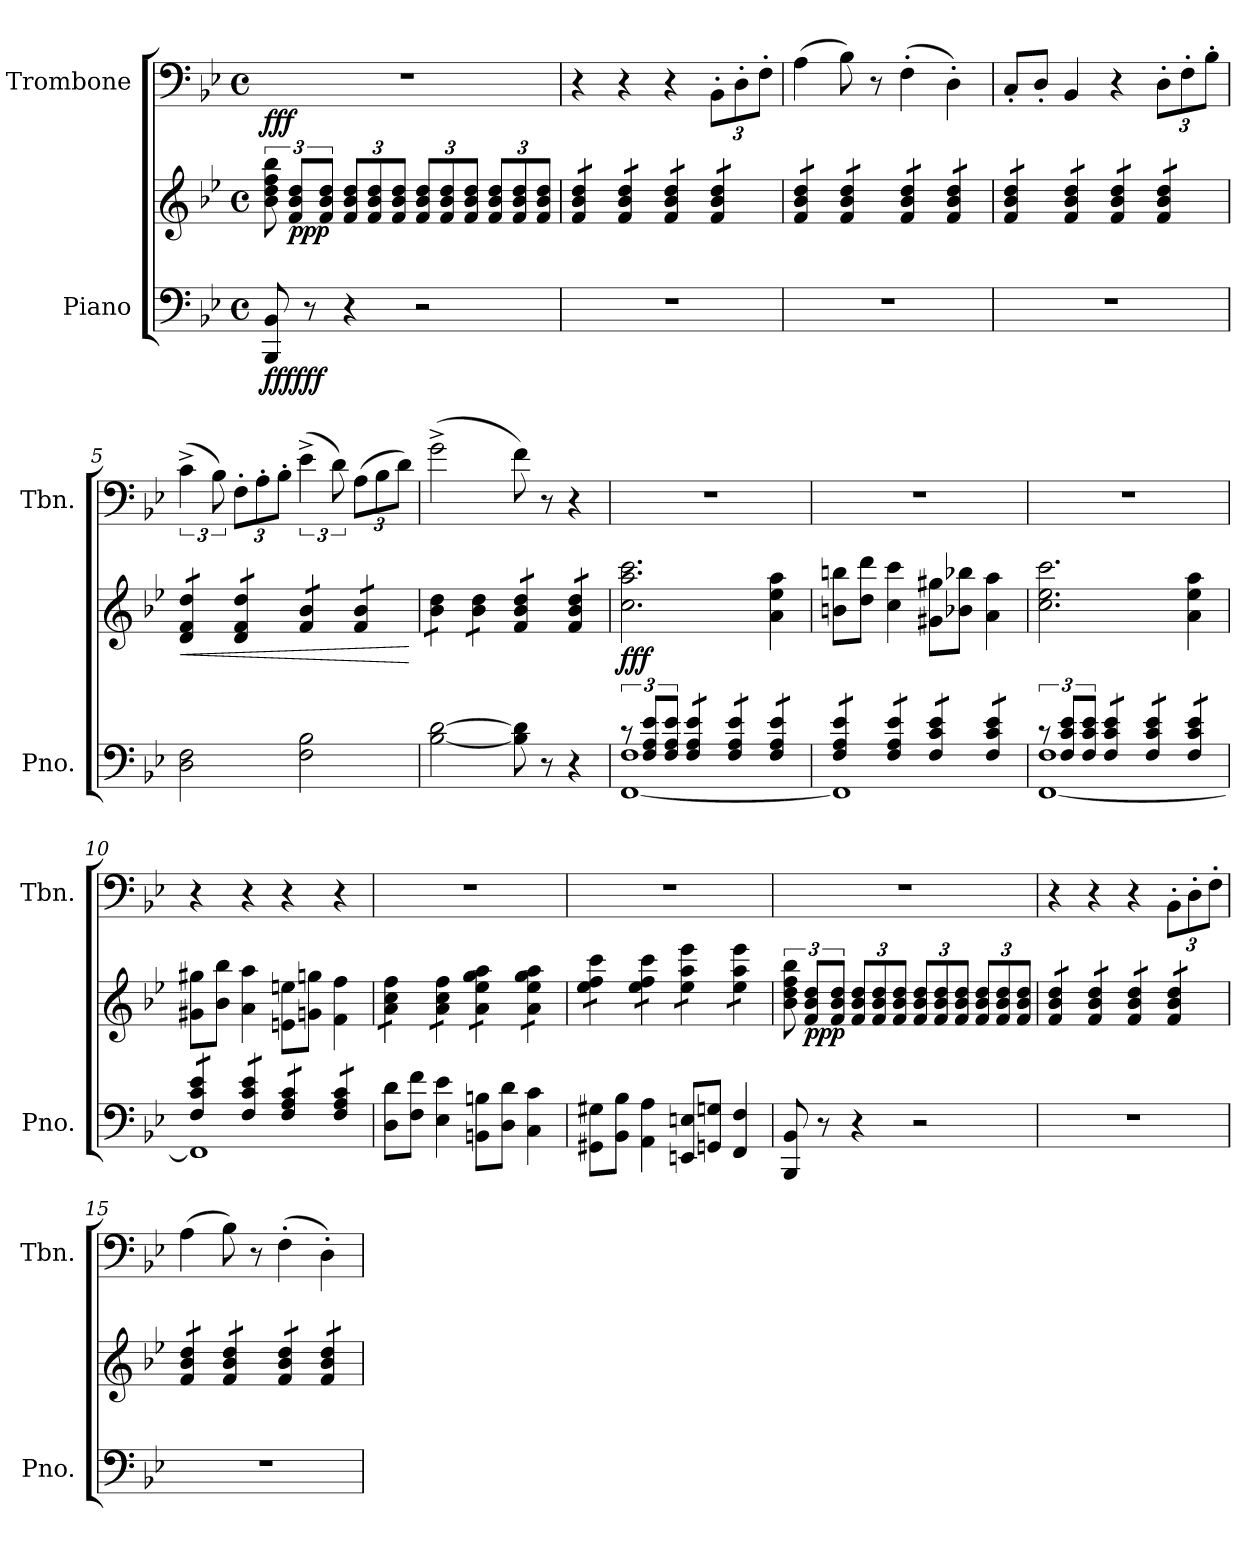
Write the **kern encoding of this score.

**kern	**kern	**dynam	**kern	**dynam
*part2	*part2	*part2	*part1	*part1
*staff3	*staff2	*staff2/3	*staff1	*staff1
*I"Piano	*	*	*I"Trombone	*
*I'Pno.	*	*	*I'Tbn.	*
*clefF4	*clefG2	*	*clefF4	*
*k[b-e-]	*k[b-e-]	*	*k[b-e-]	*
*M4/4	*M4/4	*	*M4/4	*
*met(c)	*met(c)	*	*met(c)	*
=1	=1	=1	=1	=1
!	!	!LO:DY:b=2	!	!
!	!	!LO:DY:n=1:b=2	!	!
!	!	!LO:DY:n=2:b	!	!
!	!	!LO:DY:n=3:b	!	!
!	!	!LO:DY:n=4:b	!	!
!	!	!LO:DY:n=5:b	!	!LO:DY:b
8BBB-/ 8BB-/	12b-\ 12dd\ 12ff\ 12bb-\	f f f f f f	1r	fff
!	!	!LO:DY:n=6:b	!	!
!	!	!LO:DY:n=7:b	!	!
!	!	!LO:DY:n=8:b	!	!
.	12f/ 12b-/ 12dd/L	p p p	.	.
8r	.	.	.	.
.	12f/ 12b-/ 12dd/J	.	.	.
*	*Xbrackettup	*	*	*
4r	12f/ 12b-/ 12dd/L	.	.	.
.	12f/ 12b-/ 12dd/	.	.	.
.	12f/ 12b-/ 12dd/J	.	.	.
2r	12f/ 12b-/ 12dd/L	.	.	.
.	12f/ 12b-/ 12dd/	.	.	.
.	12f/ 12b-/ 12dd/J	.	.	.
.	12f/ 12b-/ 12dd/L	.	.	.
.	12f/ 12b-/ 12dd/	.	.	.
.	12f/ 12b-/ 12dd/J	.	.	.
=2	=2	=2	=2	=2
*	*tremolo	*	*	*
1r	12f/ 12b-/ 12dd/L	.	4r	.
.	12f/ 12b-/ 12dd/	.	.	.
.	12f/ 12b-/ 12dd/J	.	.	.
.	12f/ 12b-/ 12dd/L	.	4r	.
.	12f/ 12b-/ 12dd/	.	.	.
.	12f/ 12b-/ 12dd/J	.	.	.
.	12f/ 12b-/ 12dd/L	.	4r	.
.	12f/ 12b-/ 12dd/	.	.	.
.	12f/ 12b-/ 12dd/J	.	.	.
*	*	*	*Xbrackettup	*
.	12f/ 12b-/ 12dd/L	.	12BB-'\L	.
.	12f/ 12b-/ 12dd/	.	12D'\	.
.	12f/ 12b-/ 12dd/J	.	12F'\J	.
=3	=3	=3	=3	=3
1r	12f/ 12b-/ 12dd/L	.	(>4A\	.
.	12f/ 12b-/ 12dd/	.	.	.
.	12f/ 12b-/ 12dd/J	.	.	.
.	12f/ 12b-/ 12dd/L	.	8B-\)	.
.	12f/ 12b-/ 12dd/	.	.	.
.	.	.	8r	.
.	12f/ 12b-/ 12dd/J	.	.	.
.	12f/ 12b-/ 12dd/L	.	(>4F'\	.
.	12f/ 12b-/ 12dd/	.	.	.
.	12f/ 12b-/ 12dd/J	.	.	.
.	12f/ 12b-/ 12dd/L	.	4D'\)	.
.	12f/ 12b-/ 12dd/	.	.	.
.	12f/ 12b-/ 12dd/J	.	.	.
=4	=4	=4	=4	=4
1r	12f/ 12b-/ 12dd/L	.	8C'/L	.
.	12f/ 12b-/ 12dd/	.	.	.
.	.	.	8D'/J	.
.	12f/ 12b-/ 12dd/J	.	.	.
.	12f/ 12b-/ 12dd/L	.	4BB-/	.
.	12f/ 12b-/ 12dd/	.	.	.
.	12f/ 12b-/ 12dd/J	.	.	.
.	12f/ 12b-/ 12dd/L	.	4r	.
.	12f/ 12b-/ 12dd/	.	.	.
.	12f/ 12b-/ 12dd/J	.	.	.
.	12f/ 12b-/ 12dd/L	.	12D'\L	.
.	12f/ 12b-/ 12dd/	.	12F'\	.
.	12f/ 12b-/ 12dd/J	.	12B-'\J	.
!!LO:LB:g=z
=5	=5	=5	=5	=5
!	!	!LO:HP:b	!	!
*	*	*	*brackettup	*
2D\ 2F\	12d/ 12f/ 12dd/L	<	(>6c^\	.
.	12d/ 12f/ 12dd/	.	.	.
.	12d/ 12f/ 12dd/J	.	12B-\)	.
*	*	*	*Xbrackettup	*
.	12d/ 12f/ 12dd/L	.	12F'\L	.
.	12d/ 12f/ 12dd/	.	12A'\	.
.	12d/ 12f/ 12dd/J	.	12B-'\J	.
*	*	*	*brackettup	*
2F\ 2B-\	12f/ 12b-/L	.	(>6e-^\	.
.	12f/ 12b-/	.	.	.
.	12f/ 12b-/J	.	12d\)	.
*	*	*	*Xbrackettup	*
.	12f/ 12b-/L	.	(>12A\L	.
.	12f/ 12b-/	.	12B-\	.
.	12f/ 12b-/J	.	12d\J)	.
.	.	[	.	.
=6	=6	=6	=6	=6
[2B-\ [2d\	12b-\ 12dd\L	.	(>2g^\	.
.	12b-\ 12dd\	.	.	.
.	12b-\ 12dd\J	.	.	.
.	12b-\ 12dd\L	.	.	.
.	12b-\ 12dd\	.	.	.
.	12b-\ 12dd\J	.	.	.
8B-\] 8d\]	12f/ 12b-/ 12dd/L	.	8f\)	.
.	12f/ 12b-/ 12dd/	.	.	.
8r	.	.	8r	.
.	12f/ 12b-/ 12dd/J	.	.	.
4r	12f/ 12b-/ 12dd/L	.	4r	.
.	12f/ 12b-/ 12dd/	.	.	.
.	12f/ 12b-/ 12dd/J	.	.	.
*	*Xtremolo	*	*	*
=7	=7	=7	=7	=7
*^	*	*	*	*
!	!	!	!LO:DY:b	!	!
!	!	!	!LO:DY:n=1:b	!	!
!	!	!	!LO:DY:n=2:b	!	!
12r	[1FF 1F	2.cc\ 2.aa\ 2.ccc\	f f f	1r	.
12F/ 12A/ 12e-/L	.	.	.	.	.
12F/ 12A/ 12e-/J	.	.	.	.	.
*tremolo	*	*	*	*	*
12F/ 12A/ 12e-/L	.	.	.	.	.
12F/ 12A/ 12e-/	.	.	.	.	.
12F/ 12A/ 12e-/J	.	.	.	.	.
12F/ 12A/ 12e-/L	.	.	.	.	.
12F/ 12A/ 12e-/	.	.	.	.	.
12F/ 12A/ 12e-/J	.	.	.	.	.
12F/ 12A/ 12e-/L	.	4a\ 4ee-\ 4aa\	.	.	.
12F/ 12A/ 12e-/	.	.	.	.	.
12F/ 12A/ 12e-/J	.	.	.	.	.
=8	=8	=8	=8	=8	=8
12F/ 12A/ 12e-/L	1FF]	8bn\ 8bbn\L	.	1r	.
12F/ 12A/ 12e-/	.	.	.	.	.
.	.	8dd\ 8ddd\J	.	.	.
12F/ 12A/ 12e-/J	.	.	.	.	.
12F/ 12A/ 12e-/L	.	4cc\ 4ccc\	.	.	.
12F/ 12A/ 12e-/	.	.	.	.	.
12F/ 12A/ 12e-/J	.	.	.	.	.
12F/ 12c/ 12e-/L	.	8g#X\ 8gg#X\L	.	.	.
12F/ 12c/ 12e-/	.	.	.	.	.
.	.	8b-X\ 8bb-X\J	.	.	.
12F/ 12c/ 12e-/J	.	.	.	.	.
12F/ 12c/ 12e-/L	.	4a\ 4aa\	.	.	.
12F/ 12c/ 12e-/	.	.	.	.	.
12F/ 12c/ 12e-/J	.	.	.	.	.
*Xtremolo	*	*	*	*	*
!!LO:LB:g=z
=9	=9	=9	=9	=9	=9
12r	[1FF 1F	2.cc\ 2.ee-\ 2.ccc\	.	1r	.
12F/ 12c/ 12e-/L	.	.	.	.	.
12F/ 12c/ 12e-/J	.	.	.	.	.
*tremolo	*	*	*	*	*
12F/ 12c/ 12e-/L	.	.	.	.	.
12F/ 12c/ 12e-/	.	.	.	.	.
12F/ 12c/ 12e-/J	.	.	.	.	.
12F/ 12c/ 12e-/L	.	.	.	.	.
12F/ 12c/ 12e-/	.	.	.	.	.
12F/ 12c/ 12e-/J	.	.	.	.	.
12F/ 12c/ 12e-/L	.	4a\ 4ee-\ 4aa\	.	.	.
12F/ 12c/ 12e-/	.	.	.	.	.
12F/ 12c/ 12e-/J	.	.	.	.	.
=10	=10	=10	=10	=10	=10
12F/ 12c/ 12e-/L	1FF]	8g#X\ 8gg#X\L	.	4r	.
12F/ 12c/ 12e-/	.	.	.	.	.
.	.	8b-\ 8bb-\J	.	.	.
12F/ 12c/ 12e-/J	.	.	.	.	.
12F/ 12c/ 12e-/L	.	4a\ 4aa\	.	4r	.
12F/ 12c/ 12e-/	.	.	.	.	.
12F/ 12c/ 12e-/J	.	.	.	.	.
12F/ 12A/ 12c/L	.	8en\ 8een\L	.	4r	.
12F/ 12A/ 12c/	.	.	.	.	.
.	.	8gn\ 8ggn\J	.	.	.
12F/ 12A/ 12c/J	.	.	.	.	.
12F/ 12A/ 12c/L	.	4f\ 4ff\	.	4r	.
12F/ 12A/ 12c/	.	.	.	.	.
12F/ 12A/ 12c/J	.	.	.	.	.
*Xtremolo	*	*	*	*	*
*v	*v	*	*	*	*
=11	=11	=11	=11	=11
*	*tremolo	*	*	*
8D\ 8d\L	12a\ 12cc\ 12ff\L	.	1r	.
.	12a\ 12cc\ 12ff\	.	.	.
8F\ 8f\J	.	.	.	.
.	12a\ 12cc\ 12ff\J	.	.	.
4E-\ 4e-\	12a\ 12cc\ 12ff\L	.	.	.
.	12a\ 12cc\ 12ff\	.	.	.
.	12a\ 12cc\ 12ff\J	.	.	.
8BBn\ 8Bn\L	12a\ 12ee-\ 12gg\ 12aa\L	.	.	.
.	12a\ 12ee-\ 12gg\ 12aa\	.	.	.
8D\ 8d\J	.	.	.	.
.	12a\ 12ee-\ 12gg\ 12aa\J	.	.	.
4C\ 4c\	12a\ 12ee-\ 12gg\ 12aa\L	.	.	.
.	12a\ 12ee-\ 12gg\ 12aa\	.	.	.
.	12a\ 12ee-\ 12gg\ 12aa\J	.	.	.
=12	=12	=12	=12	=12
8GG#X\ 8G#X\L	12ee-\ 12ff\ 12ccc\L	.	1r	.
.	12ee-\ 12ff\ 12ccc\	.	.	.
8BB-\ 8B-\J	.	.	.	.
.	12ee-\ 12ff\ 12ccc\J	.	.	.
4AA\ 4A\	12ee-\ 12ff\ 12ccc\L	.	.	.
.	12ee-\ 12ff\ 12ccc\	.	.	.
.	12ee-\ 12ff\ 12ccc\J	.	.	.
8EEn/ 8En/L	12ee-\ 12aa\ 12eee-\L	.	.	.
.	12ee-\ 12aa\ 12eee-\	.	.	.
8GGn/ 8Gn/J	.	.	.	.
.	12ee-\ 12aa\ 12eee-\J	.	.	.
4FF/ 4F/	12ee-\ 12aa\ 12eee-\L	.	.	.
.	12ee-\ 12aa\ 12eee-\	.	.	.
.	12ee-\ 12aa\ 12eee-\J	.	.	.
*	*Xtremolo	*	*	*
!!LO:PB:g=z
=13	=13	=13	=13	=13
*	*brackettup	*	*	*
8BBB-/ 8BB-/	12b-\ 12dd\ 12ff\ 12bb-\	.	1r	.
!	!	!LO:DY:b	!	!
!	!	!LO:DY:n=1:b	!	!
!	!	!LO:DY:n=2:b	!	!
.	12f/ 12b-/ 12dd/L	p p p	.	.
8r	.	.	.	.
.	12f/ 12b-/ 12dd/J	.	.	.
*	*Xbrackettup	*	*	*
4r	12f/ 12b-/ 12dd/L	.	.	.
.	12f/ 12b-/ 12dd/	.	.	.
.	12f/ 12b-/ 12dd/J	.	.	.
2r	12f/ 12b-/ 12dd/L	.	.	.
.	12f/ 12b-/ 12dd/	.	.	.
.	12f/ 12b-/ 12dd/J	.	.	.
.	12f/ 12b-/ 12dd/L	.	.	.
.	12f/ 12b-/ 12dd/	.	.	.
.	12f/ 12b-/ 12dd/J	.	.	.
=14	=14	=14	=14	=14
*	*tremolo	*	*	*
1r	12f/ 12b-/ 12dd/L	.	4r	.
.	12f/ 12b-/ 12dd/	.	.	.
.	12f/ 12b-/ 12dd/J	.	.	.
.	12f/ 12b-/ 12dd/L	.	4r	.
.	12f/ 12b-/ 12dd/	.	.	.
.	12f/ 12b-/ 12dd/J	.	.	.
.	12f/ 12b-/ 12dd/L	.	4r	.
.	12f/ 12b-/ 12dd/	.	.	.
.	12f/ 12b-/ 12dd/J	.	.	.
.	12f/ 12b-/ 12dd/L	.	12BB-'\L	.
.	12f/ 12b-/ 12dd/	.	12D'\	.
.	12f/ 12b-/ 12dd/J	.	12F'\J	.
=15	=15	=15	=15	=15
1r	12f/ 12b-/ 12dd/L	.	(>4A\	.
.	12f/ 12b-/ 12dd/	.	.	.
.	12f/ 12b-/ 12dd/J	.	.	.
.	12f/ 12b-/ 12dd/L	.	8B-\)	.
.	12f/ 12b-/ 12dd/	.	.	.
.	.	.	8r	.
.	12f/ 12b-/ 12dd/J	.	.	.
.	12f/ 12b-/ 12dd/L	.	(>4F'\	.
.	12f/ 12b-/ 12dd/	.	.	.
.	12f/ 12b-/ 12dd/J	.	.	.
.	12f/ 12b-/ 12dd/L	.	4D'\)	.
.	12f/ 12b-/ 12dd/	.	.	.
.	12f/ 12b-/ 12dd/J	.	.	.
*	*Xtremolo	*	*	*
=	=	=	=	=
*-	*-	*-	*-	*-
